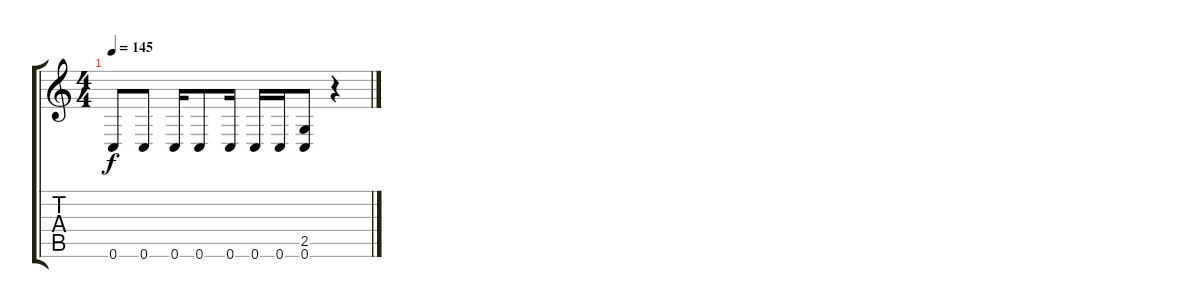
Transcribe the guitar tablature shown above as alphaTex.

\track "" {instrument distortionguitar}
\staff {score tabs}
\tuning (C4 G3 Eb3 Bb2 F2 C2) {hide}
\ts (4 4)
\tempo 145
\clef g2
\ks c
0.6.8{dy f} 0.6.8 0.6.16 0.6.8 0.6.16 0.6.16{volume 5} 0.6.16 (2.5 0.6).8 r.4
